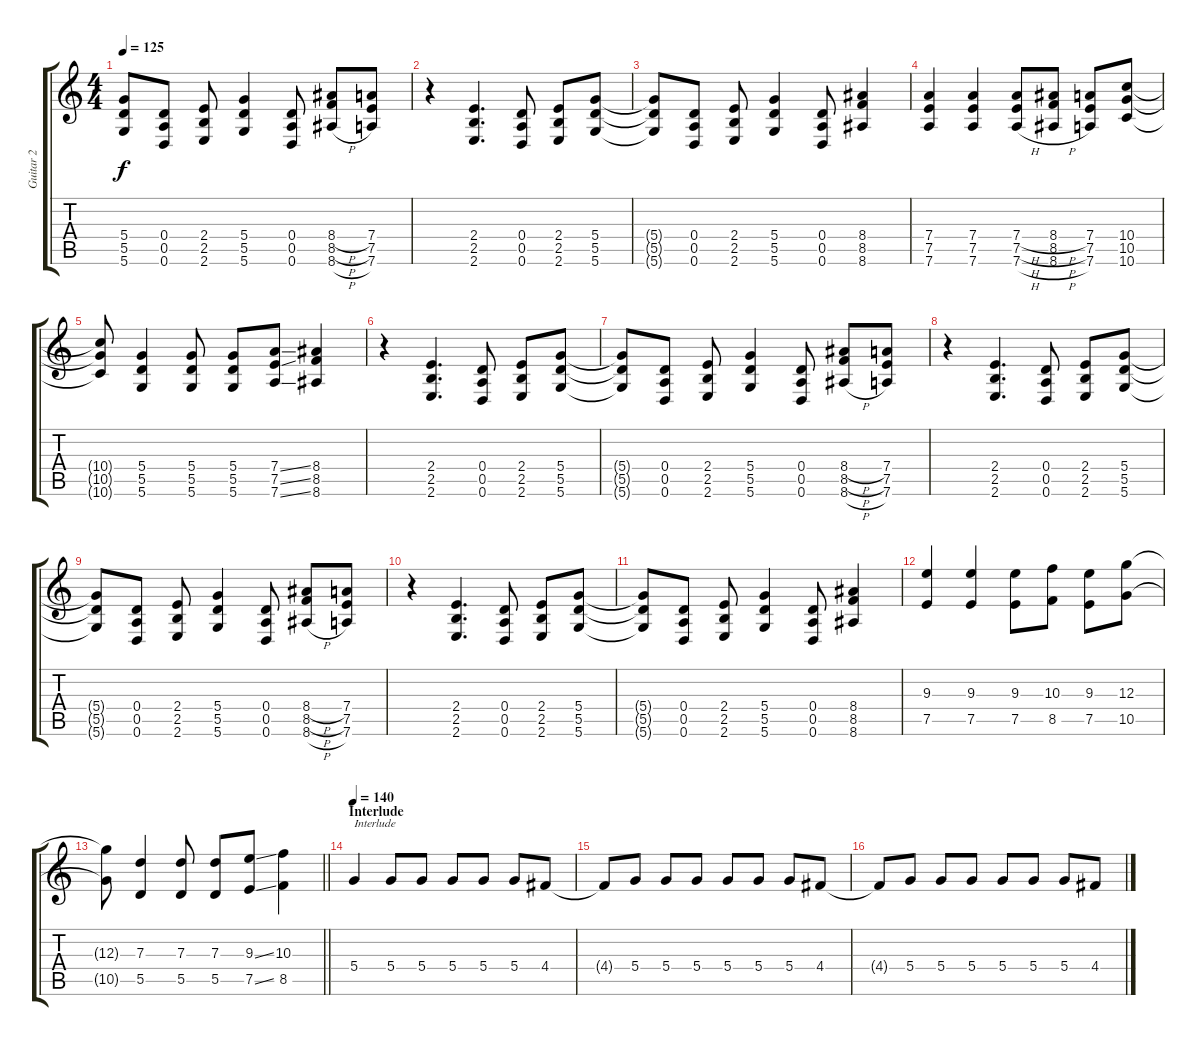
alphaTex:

\track ("Guitar 2" "Guitar 2") {instrument distortionguitar}
\staff {score tabs}
\tuning (E4 B3 G3 D3 A2 D2) {hide}
\ts (4 4)
\tempo 125
\clef g2
\ks c
(5.4{t} 5.5{t} 5.6{t}).8{dy f} (0.4 0.5 0.6).8 (2.4 2.5 2.6).8 (5.4 5.5 5.6).4 (0.4 0.5 0.6).8 (8.4{h} 8.5{h} 8.6{h}).8 (7.4 7.5 7.6).8 |
r.4 (2.4 2.5 2.6).4{d} (0.4 0.5 0.6).8 (2.4 2.5 2.6).8 (5.4 5.5 5.6).8 |
(5.4{t} 5.5{t} 5.6{t}).8 (0.4 0.5 0.6).8 (2.4 2.5 2.6).8 (5.4 5.5 5.6).4 (0.4 0.5 0.6).8 (8.4 8.5 8.6).4 |
(7.4 7.5 7.6).4 (7.4 7.5 7.6).4 (7.4{h} 7.5{h} 7.6{h}).8 (8.4{h} 8.5{h} 8.6{h}).8 (7.4 7.5 7.6).8 (10.4 10.5 10.6).8 |
(10.4{t} 10.5{t} 10.6{t}).8 (5.4 5.5 5.6).4 (5.4 5.5 5.6).8 (5.4 5.5 5.6).8 (7.4{ss} 7.5{ss} 7.6{ss}).8 (8.4 8.5 8.6).4 |
r.4 (2.4 2.5 2.6).4{d} (0.4 0.5 0.6).8 (2.4 2.5 2.6).8 (5.4 5.5 5.6).8 |
(5.4{t} 5.5{t} 5.6{t}).8 (0.4 0.5 0.6).8 (2.4 2.5 2.6).8 (5.4 5.5 5.6).4 (0.4 0.5 0.6).8 (8.4{h} 8.5{h} 8.6{h}).8 (7.4 7.5 7.6).8 |
r.4 (2.4 2.5 2.6).4{d} (0.4 0.5 0.6).8 (2.4 2.5 2.6).8 (5.4 5.5 5.6).8 |
(5.4{t} 5.5{t} 5.6{t}).8 (0.4 0.5 0.6).8 (2.4 2.5 2.6).8 (5.4 5.5 5.6).4 (0.4 0.5 0.6).8 (8.4{h} 8.5{h} 8.6{h}).8 (7.4 7.5 7.6).8 |
r.4 (2.4 2.5 2.6).4{d} (0.4 0.5 0.6).8 (2.4 2.5 2.6).8 (5.4 5.5 5.6).8 |
(5.4{t} 5.5{t} 5.6{t}).8 (0.4 0.5 0.6).8 (2.4 2.5 2.6).8 (5.4 5.5 5.6).4 (0.4 0.5 0.6).8 (8.4 8.5 8.6).4 |
(9.3 7.5).4 (9.3 7.5).4 (9.3 7.5).8 (10.3 8.5).8 (9.3 7.5).8 (12.3 10.5).8 |
\barLineRight lightlight
(12.3{t} 10.5{t}).8 (7.3 5.5).4 (7.3 5.5).8 (7.3 5.5).8 (9.3{ss} 7.5{ss}).8 (10.3 8.5).4 |
\section ("" "Interlude")
\tempo 140
5.4.4{txt "Interlude"} 5.4.8 5.4.8 5.4.8 5.4.8 5.4.8 4.4.8 |
4.4{t}.8 5.4.8 5.4.8 5.4.8 5.4.8 5.4.8 5.4.8 4.4.8 |
4.4{t}.8 5.4.8 5.4.8 5.4.8 5.4.8 5.4.8 5.4.8 4.4.8
